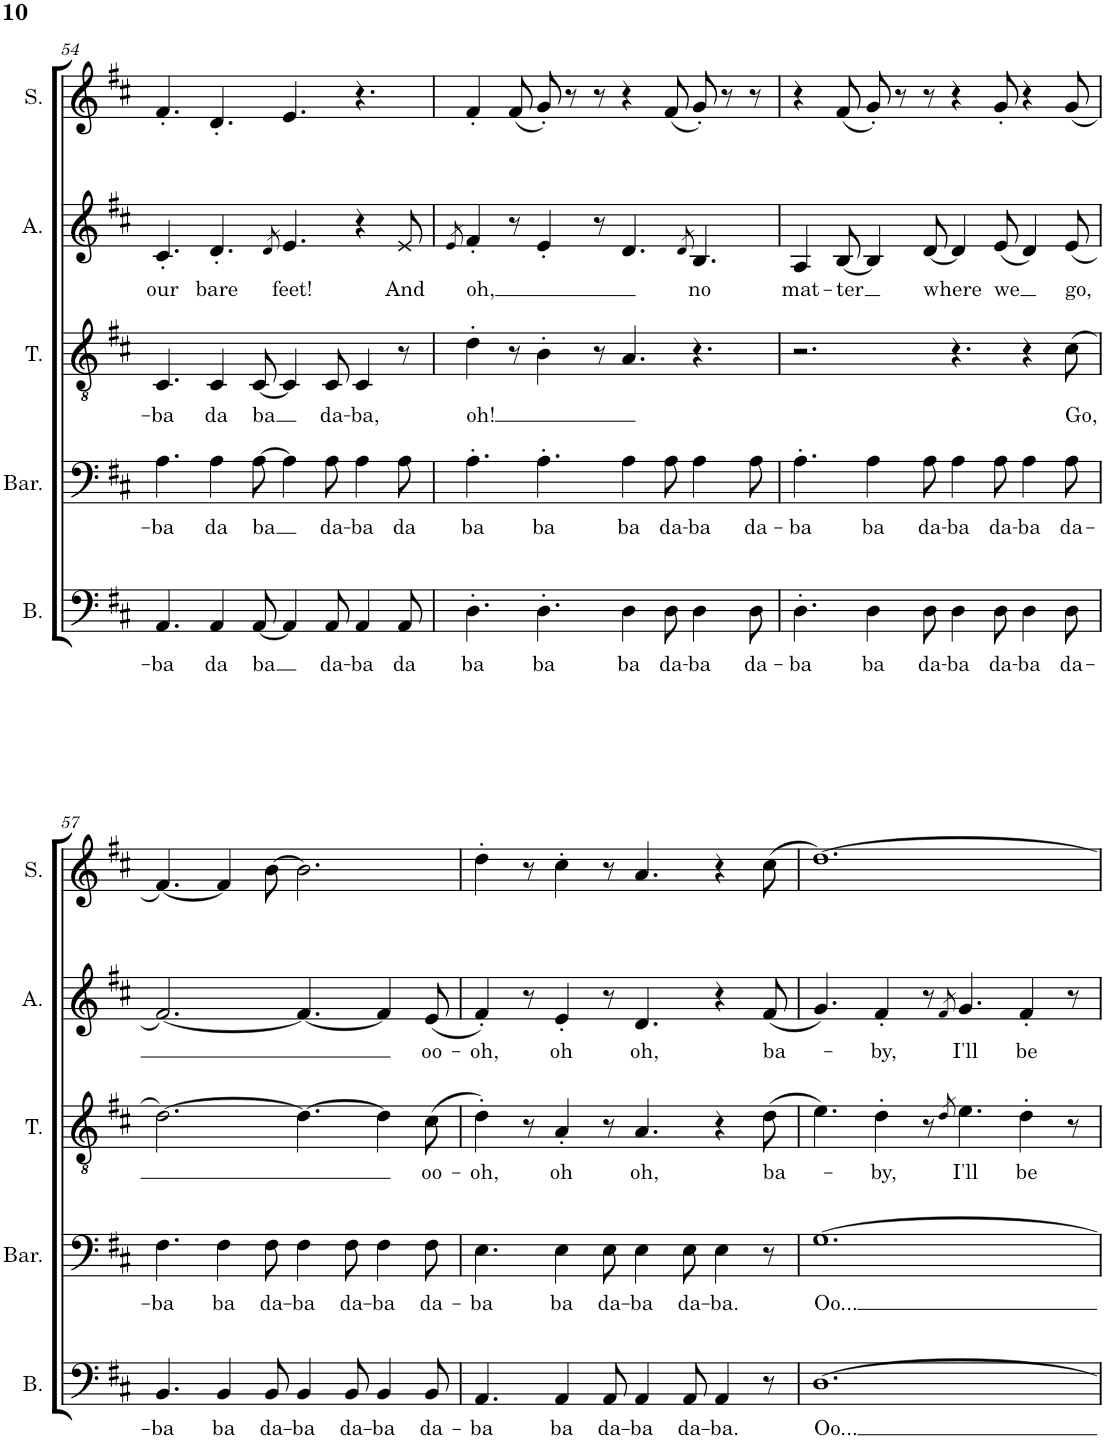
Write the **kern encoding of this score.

**kern	**text	**kern	**text	**kern	**text	**kern	**text	**kern
*part5	*part5	*part4	*part4	*part3	*part3	*part2	*part2	*part1
*staff5	*staff5	*staff4	*staff4	*staff3	*staff3	*staff2	*staff2	*staff1
*I"Bass	*	*I"Baritone	*	*I"Tenor	*	*I"Alto	*	*I"Soprano
*I'B.	*	*I'Bar.	*	*I'T.	*	*I'A.	*	*I'S.
!!LO:PB:g=z
*clefF4	*	*clefF4	*	*clefGv2	*	*clefG2	*	*clefG2
*k[f#c#]	*	*k[f#c#]	*	*k[f#c#]	*	*k[f#c#]	*	*k[f#c#]
*M12/8	*	*M12/8	*	*M12/8	*	*M12/8	*	*M12/8
=54	=54	=54	=54	=54	=54	=54	=54	=54
!	!LO:LY:b	!	!LO:LY:b	!	!LO:LY:b	!	!LO:LY:b	!
4.AA/	ba	4.A\	ba	4.C#/	ba	4.c#'/	our	4.f#'/
!	!LO:LY:b	!	!LO:LY:b	!	!LO:LY:b	!	!LO:LY:b	!
4AA/	da	4A\	da	4C#/	da	4.d'/	bare	4.d'/
!	!LO:LY:b	!	!LO:LY:b	!	!LO:LY:b	!	!	!
[8AA/	ba	[8A\	ba	[8C#/	ba	.	.	.
.	.	.	.	.	.	8qd/	.	.
!	!	!	!	!	!	!	!LO:LY:b	!
4AA/]	.	4A\]	.	4C#/]	.	4.e/	feet!	4.e/
!	!LO:LY:b	!	!LO:LY:b	!	!LO:LY:b	!	!	!
8AA/	da-	8A\	da-	8C#/	da-	.	.	.
!	!LO:LY:b	!	!LO:LY:b	!	!LO:LY:b	!	!	!
4AA/	-ba	4A\	-ba	4C#/	-ba,	4r	.	4.r
!	!LO:LY:b	!	!LO:LY:b	!	!	!	!LO:LY:b	!
8AA/	da	8A\	da	8r	.	8e/	And	.
=55	=55	=55	=55	=55	=55	=55	=55	=55
.	.	.	.	.	.	8qe/	.	.
!	!LO:LY:b	!	!LO:LY:b	!	!LO:LY:b	!	!LO:LY:b	!
4.D'\	-ba	4.A'\	-ba	4d'\	oh!	4f#'/	-oh,	4f#'/
.	.	.	.	8r	.	8r	.	(8f#/
!	!LO:LY:b	!	!LO:LY:b	!	!	!	!	!
4.D'\	ba	4.A'\	ba	4B'\	.	4e'/	.	8g'/)
.	.	.	.	.	.	.	.	8r
.	.	.	.	8r	.	8r	.	8r
!	!LO:LY:b	!	!LO:LY:b	!	!	!	!	!
4D\	ba	4A\	ba	4.A/	.	4.d/	.	4r
!	!LO:LY:b	!	!LO:LY:b	!	!	!	!	!
8D\	da-	8A\	da-	.	.	.	.	(8f#/
.	.	.	.	.	.	8qd/	.	.
!	!LO:LY:b	!	!LO:LY:b	!	!	!	!LO:LY:b	!
4D\	-ba	4A\	-ba	4.r	.	4.B/	no	8g'/)
.	.	.	.	.	.	.	.	8r
!	!LO:LY:b	!	!LO:LY:b	!	!	!	!	!
8D\	da-	8A\	da-	.	.	.	.	8r
=56	=56	=56	=56	=56	=56	=56	=56	=56
!	!LO:LY:b	!	!LO:LY:b	!	!	!	!LO:LY:b	!
4.D'\	-ba	4.A'\	-ba	2.r	.	4A/	mat-	4r
!	!	!	!	!	!	!	!LO:LY:b	!
.	.	.	.	.	.	[8B/	-ter	(8f#/
!	!LO:LY:b	!	!LO:LY:b	!	!	!	!	!
4D\	ba	4A\	ba	.	.	4B/]	.	8g'/)
.	.	.	.	.	.	.	.	8r
!	!LO:LY:b	!	!LO:LY:b	!	!	!	!LO:LY:b	!
8D\	da-	8A\	da-	.	.	[8d/	where	8r
!	!LO:LY:b	!	!LO:LY:b	!	!	!	!	!
4D\	-ba	4A\	-ba	4.r	.	4d/]	.	4r
!	!LO:LY:b	!	!LO:LY:b	!	!	!	!LO:LY:b	!
8D\	da-	8A\	da-	.	.	(8e/	we	8g'/
!	!LO:LY:b	!	!LO:LY:b	!	!	!	!	!
4D\	-ba	4A\	-ba	4r	.	4d/)	.	4r
!	!LO:LY:b	!	!LO:LY:b	!	!LO:LY:b	!	!LO:LY:b	!
8D\	da-	8A\	da-	(8c#\	Go,	(8e/	go,	(8g/
!!LO:LB:g=z
=57	=57	=57	=57	=57	=57	=57	=57	=57
!	!LO:LY:b	!	!LO:LY:b	!	!	!	!	!
4.BB/	-ba	4.F#\	-ba	[2.d\)	.	[2.f#/)	.	[4.f#/)
!	!LO:LY:b	!	!LO:LY:b	!	!	!	!	!
4BB/	ba	4F#\	ba	.	.	.	.	4f#/]
!	!LO:LY:b	!	!LO:LY:b	!	!	!	!	!
8BB/	da-	8F#\	da-	.	.	.	.	[8b\
!	!LO:LY:b	!	!LO:LY:b	!	!	!	!	!
4BB/	-ba	4F#\	-ba	4.d\_	.	4.f#/_	.	2.b\]
!	!LO:LY:b	!	!LO:LY:b	!	!	!	!	!
8BB/	da-	8F#\	da-	.	.	.	.	.
!	!LO:LY:b	!	!LO:LY:b	!	!	!	!	!
4BB/	-ba	4F#\	-ba	4d\]	.	4f#/]	.	.
!	!LO:LY:b	!	!LO:LY:b	!	!LO:LY:b	!	!LO:LY:b	!
8BB/	da-	8F#\	da-	(8c#\	-oo-	(8e/	oo-	.
=58	=58	=58	=58	=58	=58	=58	=58	=58
!	!LO:LY:b	!	!LO:LY:b	!	!LO:LY:b	!	!LO:LY:b	!
4.AA/	-ba	4.E\	-ba	4d'\)	-oh,	4f#'/)	-oh,	4dd'\
.	.	.	.	8r	.	8r	.	8r
!	!LO:LY:b	!	!LO:LY:b	!	!LO:LY:b	!	!LO:LY:b	!
4AA/	ba	4E\	ba	4A'/	oh	4e'/	oh	4cc#'\
!	!LO:LY:b	!	!LO:LY:b	!	!	!	!	!
8AA/	da-	8E\	da-	8r	.	8r	.	8r
!	!LO:LY:b	!	!LO:LY:b	!	!LO:LY:b	!	!LO:LY:b	!
4AA/	-ba	4E\	-ba	4.A/	oh,	4.d/	oh,	4.a/
!	!LO:LY:b	!	!LO:LY:b	!	!	!	!	!
8AA/	da-	8E\	da-	.	.	.	.	.
!	!LO:LY:b	!	!LO:LY:b	!	!	!	!	!
4AA/	-ba.	4E\	-ba.	4r	.	4r	.	4r
!	!	!	!	!	!LO:LY:b	!	!LO:LY:b	!
8r	.	8r	.	(8d\	ba-	(8f#/	ba-	(8cc#\
=59	=59	=59	=59	=59	=59	=59	=59	=59
!	!LO:LY:b	!	!LO:LY:b	!	!	!	!	!
[1.D	Oo...	[1.G	Oo...	4.e\)	.	4.g/)	.	[1.dd)
!	!	!	!	!	!LO:LY:b	!	!LO:LY:b	!
.	.	.	.	4d'\	-by,	4f#'/	-by,	.
.	.	.	.	8r	.	8r	.	.
.	.	.	.	8qd/	.	8qf#/	.	.
!	!	!	!	!	!LO:LY:b	!	!LO:LY:b	!
.	.	.	.	4.e\	I'll	4.g/	I'll	.
!	!	!	!	!	!LO:LY:b	!	!LO:LY:b	!
.	.	.	.	4d'\	be	4f#'/	be	.
.	.	.	.	8r	.	8r	.	.
=	=	=	=	=	=	=	=	=
*-	*-	*-	*-	*-	*-	*-	*-	*-
